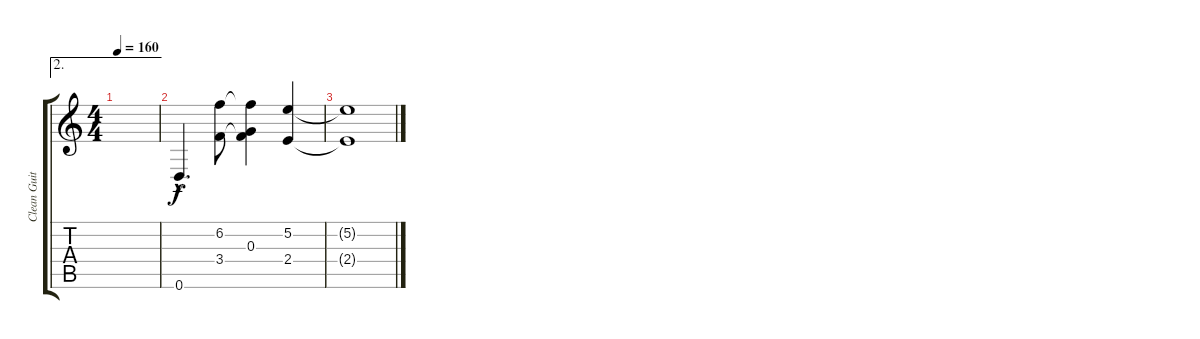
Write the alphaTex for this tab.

\track ("Clean Guitar" "Clean Guit") {instrument electricguitarjazz}
\staff {score tabs}
\tuning (E4 B3 G3 D3 A2 D2) {hide}
\ae 2
\ts (4 4)
\tempo 160
\clef g2
\ks c
|
0.6{hac}.4{d} (6.2 3.4).8 (6.2{t} 0.3 3.4{t}).4 (5.2 2.4).4 |
(5.2{t} 2.4{t}).1
